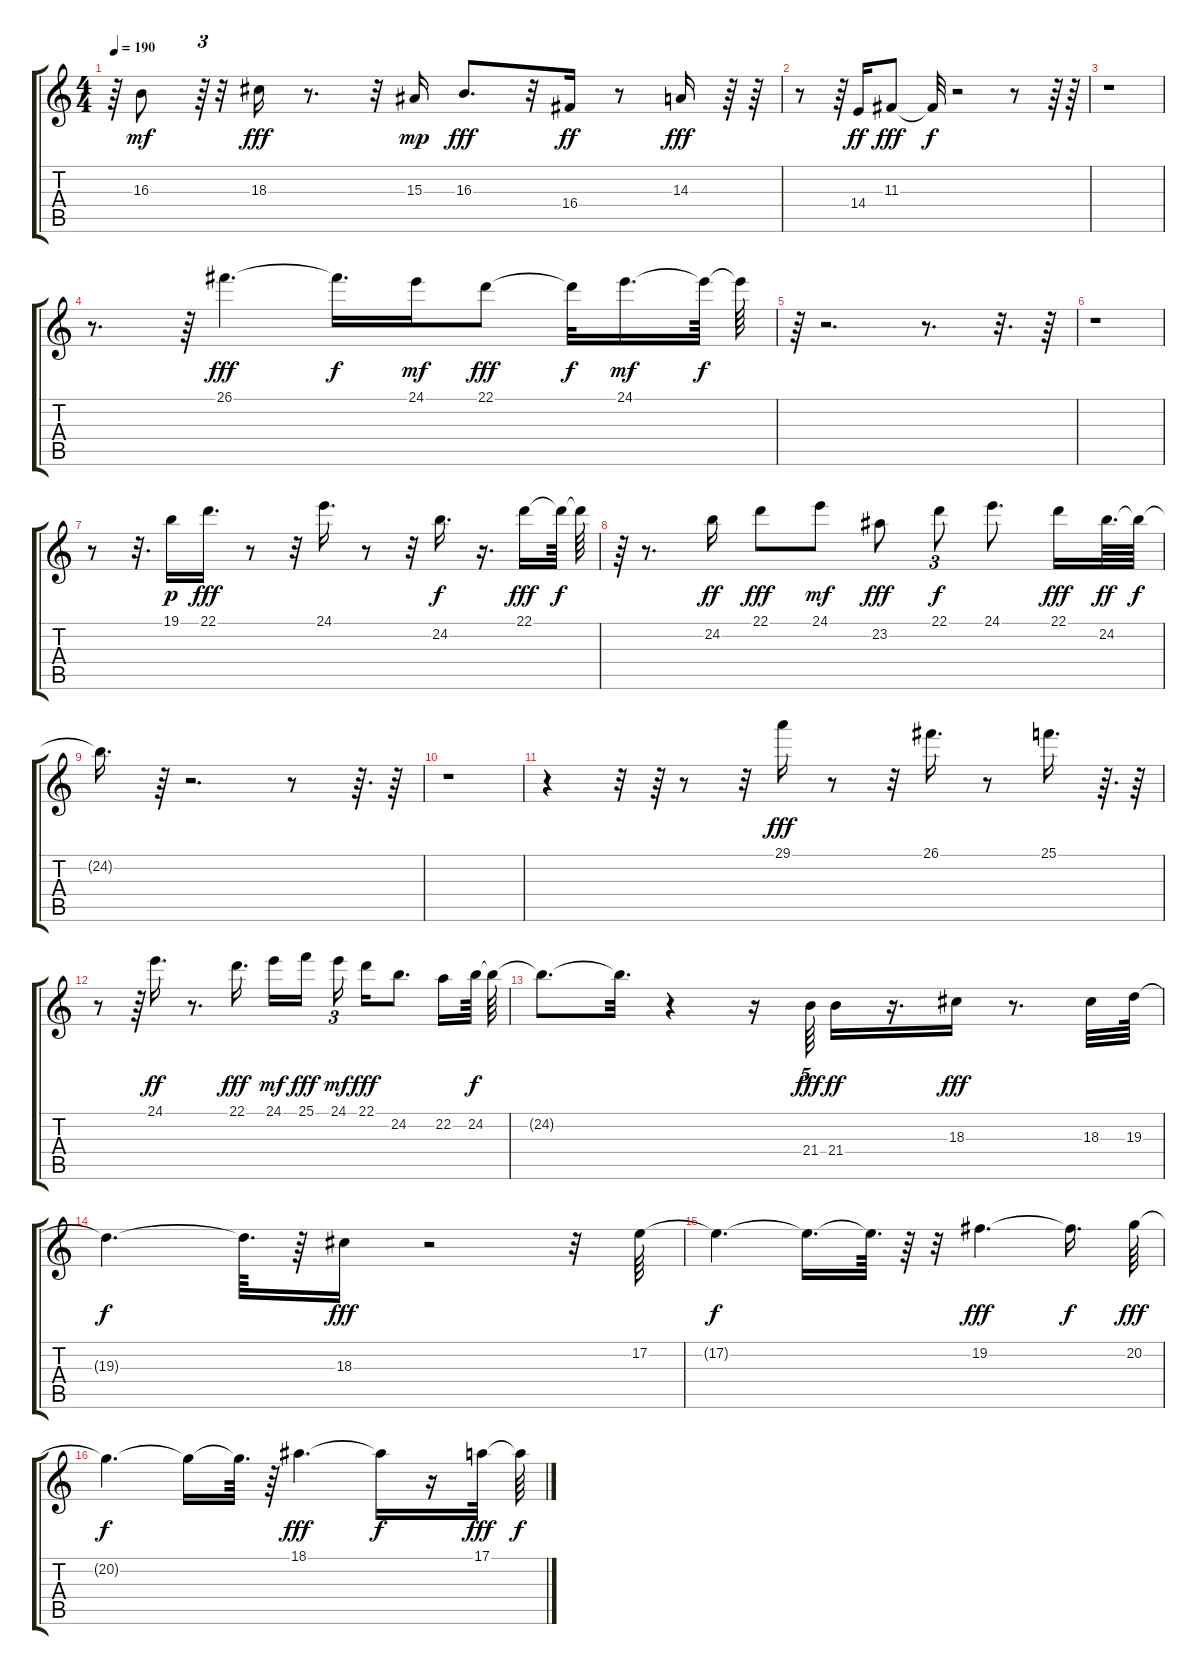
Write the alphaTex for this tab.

\track "" {instrument trumpet}
\staff {score tabs}
\tuning (E4 B3 G3 D3 A2 E2) {hide}
\ts (4 4)
\tempo 190
\clef g2
\ks c
r.64{dy fff} 16.3.8{dy mf} r.64{tu (3 2)} r.32 18.3.16{dy fff} r.8{d} r.32 15.3.16{dy mp} 16.3.8{d dy fff} r.32 16.4.16{dy ff} r.8 14.3.16{dy fff} r.64 r.64 |
r.8 r.64 14.4.16{dy ff} 11.3.8{dy fff} 11.3{t}.32{dy f} r.2 r.8 r.64 r.64 |
r.1 |
r.8{d} r.64 26.1.4{d dy fff} 26.1{t}.16{d dy f} 24.1.16{dy mf} 22.1.8{dy fff} 22.1{t}.32{dy f} 24.1.16{d dy mf} 24.1{t}.64{dy f} 24.1{t}.64 |
r.64 r.2{d} r.8{d} r.32{d} r.64 |
r.1 |
r.8 r.32{d} 19.1.16{dy p} 22.1.16{d dy fff} r.8 r.32 24.1.16{d} r.8 r.32 24.2.16{d dy f} r.16{d} 22.1.16{dy fff} 22.1{t}.64{dy f} 22.1{t}.64 |
r.64 r.8{d} 24.2.16{dy ff} 22.1.8{dy fff} 24.1.8{dy mf} 23.2.8{dy fff} 22.1.8{tu (3 2) dy f} 24.1.8{d} 22.1.16{dy fff} 24.2.64{d dy ff} 24.2{t}.64{dy f} |
24.2{t}.16{d} r.64 r.2{d} r.8 r.64{d} r.64 |
r.1 |
r.4 r.32 r.64 r.8 r.32 29.1.16{dy fff} r.8 r.32 26.1.16{d} r.8 25.1.16{d} r.64{d} r.64 |
r.8 r.64 24.1.16{d dy ff} r.8{d} 22.1.16{d dy fff} 24.1.16{dy mf} 25.1.16{dy fff} 24.1.16{tu (3 2) dy mf} 22.1.16{dy fff} 24.2.8{d} 22.2.16 24.2.64{dy f} 24.2{t}.64 |
24.2{t}.8{d} 24.2{t}.32{d} r.4 r.16 21.4.64{tu (5 4) dy fff} 21.4.16{dy ff} r.16{d} 18.3.16{dy fff} r.8{d} 18.3.32 19.3.64 |
19.3{t}.4{d dy f} 19.3{t}.64{d} r.64 18.3.16{dy fff} r.2 r.32 17.2.64 |
17.2{t}.4{d dy f} 17.2{t}.16{d} 17.2{t}.64{d} r.64 r.32 19.2.4{d dy fff} 19.2{t}.16{d dy f} 20.2.64{dy fff} |
20.2{t}.4{d dy f} 20.2{t}.16 20.2{t}.64{d} r.64 18.1.4{d dy fff} 18.1{t}.16{dy f} r.16 17.1.32{dy fff} 17.1{t}.64{dy f}
